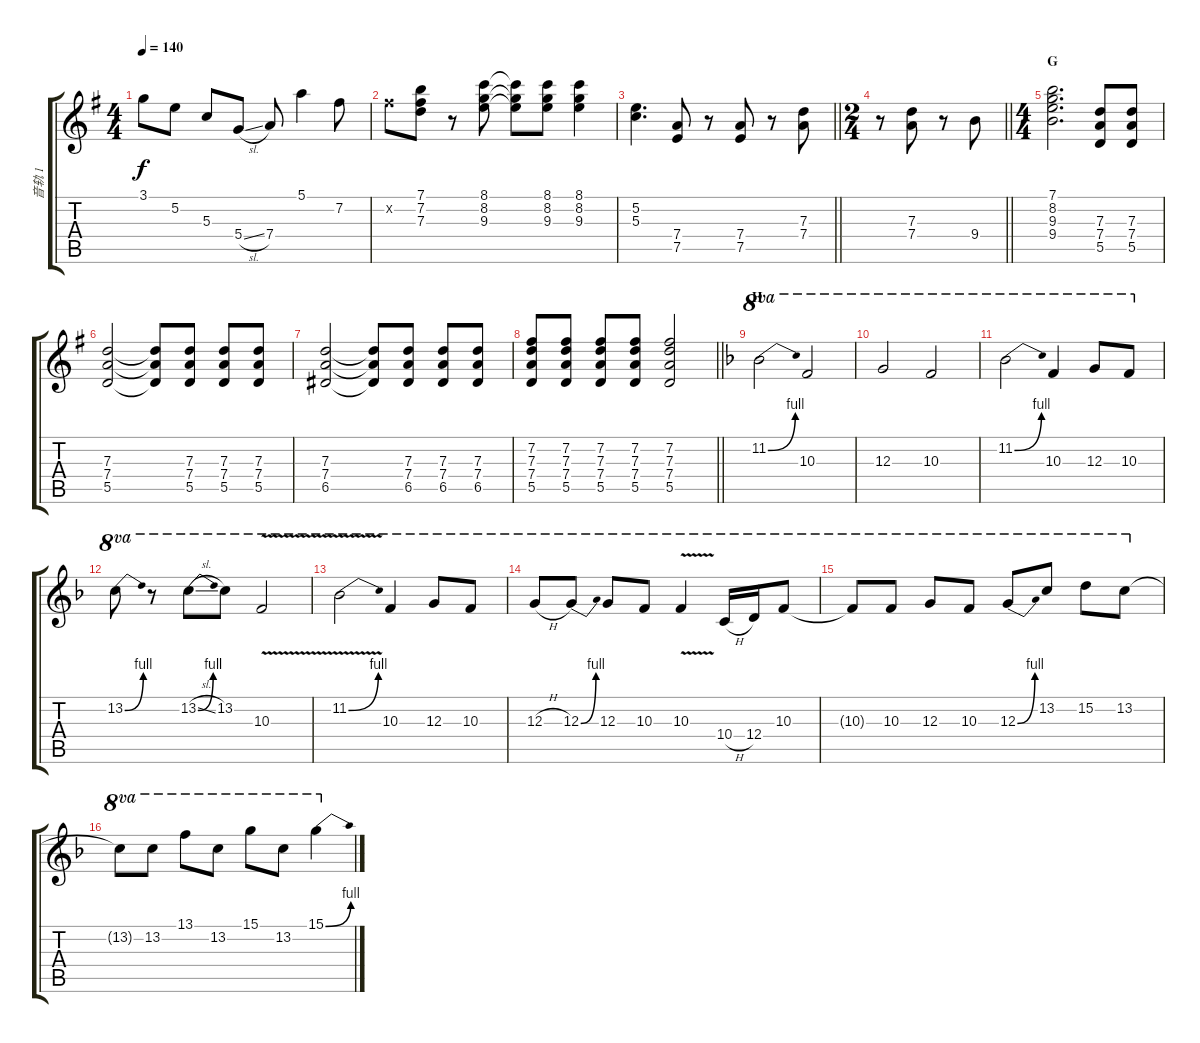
\track ("音轨 1" "音轨 1") {instrument overdrivenguitar}
\staff {score tabs}
\tuning (E4 B3 G3 D3 A2 E2) {hide}
\ts (4 4)
\tempo 140
\clef g2
\ks g
3.1.8{dy f} 5.2.8 5.3.8 5.4{sl}.8 7.4.8 5.1.4 7.2.8 |
7.2{x}.8 (7.1 7.2 7.3).8 r.8 (8.1 8.2 9.3).8 (8.1{t} 8.2{t} 9.3{t}).8 (8.1 8.2 9.3).8 (8.1 8.2 9.3).4 |
\barLineRight lightlight
(5.2 5.3).4{d} (7.4 7.5).8 r.8 (7.4 7.5).8 r.8 (7.3 7.4).8 |
\ts (2 4)
\barLineRight lightlight
r.8 (7.3 7.4).8 r.8 9.4.8 |
\ts (4 4)
\section ("" "G")
(7.1 8.2 9.3 9.4).2{d} (7.3 7.4 5.5).8 (7.3 7.4 5.5).8 |
(7.3 7.4 5.5).2 (7.3{t} 7.4{t} 5.5{t}).8 (7.3 7.4 5.5).8 (7.3 7.4 5.5).8 (7.3 7.4 5.5).8 |
(7.3 7.4 6.5).2 (7.3{t} 7.4{t} 6.5{t}).8 (7.3 7.4 6.5).8 (7.3 7.4 6.5).8 (7.3 7.4 6.5).8 |
\barLineRight lightlight
(7.2 7.3 7.4 5.5).8 (7.2 7.3 7.4 5.5).8 (7.2 7.3 7.4 5.5).8 (7.2 7.3 7.4 5.5).8 (7.2 7.3 7.4 5.5).2 |
\section ("" "H")
\ks f
11.2{be (bend 0 0 60 4)}.2{ot 8va} 10.3.2{ot 8va} |
12.3.2{ot 8va} 10.3.2{ot 8va} |
11.2{be (bend 0 0 60 4)}.2{ot 8va} 10.3.4{ot 8va} 12.3.8{ot 8va} 10.3.8{ot 8va} |
13.2{be (bend 0 0 60 4)}.8{ot 8va} r.8{ot 8va} 13.2{be (bend 0 0 60 4) sl}.8{ot 8va} 13.2.8{ot 8va} 10.3{v}.2{ot 8va} |
11.2{be (bend 0 0 60 4) v}.2{ot 8va} 10.3.4{ot 8va} 12.3.8{ot 8va} 10.3.8{ot 8va} |
12.3{h}.8{ot 8va} 12.3{be (bend 0 0 60 4)}.8{ot 8va} 12.3.8{ot 8va} 10.3.8{ot 8va} 10.3{v}.4{ot 8va} 10.4{h}.16{ot 8va} 12.4.16{ot 8va} 10.3.8{ot 8va} |
10.3{t}.8{ot 8va} 10.3.8{ot 8va} 12.3.8{ot 8va} 10.3.8{ot 8va} 12.3{be (bend 0 0 60 4)}.8{ot 8va} 13.2.8{ot 8va} 15.2.8{ot 8va} 13.2.8{ot 8va} |
13.2{t}.8{ot 8va} 13.2.8{ot 8va} 13.1.8{ot 8va} 13.2.8{ot 8va} 15.1.8{ot 8va} 13.2.8{ot 8va} 15.1{be (bend 0 0 60 4)}.4{ot 8va}
